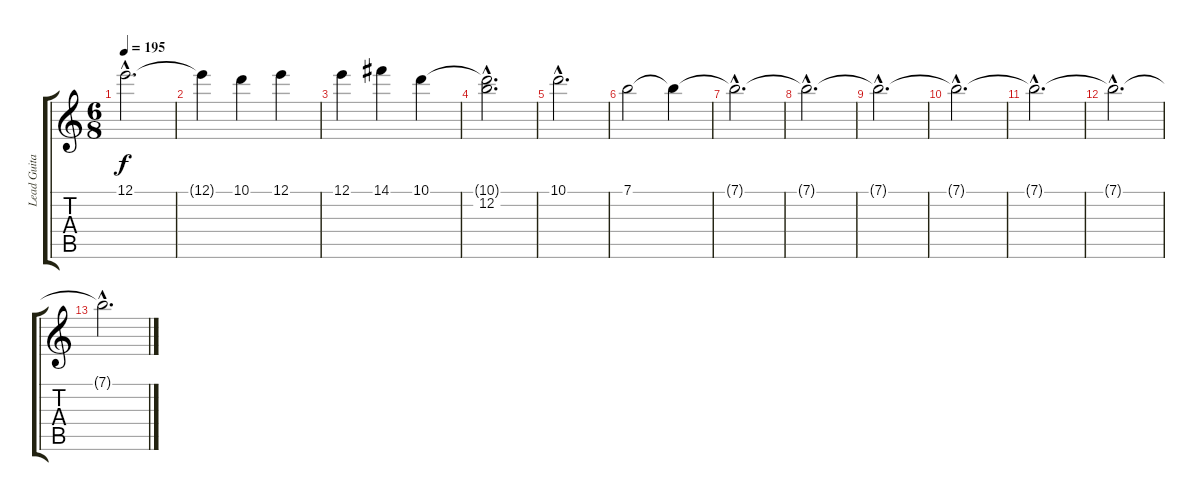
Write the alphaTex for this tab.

\track ("Lead Guitar II" "Lead Guita") {instrument distortionguitar}
\staff {score tabs}
\tuning (E4 B3 G3 D3 A2 E2) {hide}
\ts (6 8)
\tempo 195
\clef g2
\ks c
12.1{hac}.2{d dy f} |
12.1{t}.4 10.1.4 12.1.4 |
12.1.4 14.1.4 10.1.4 |
(10.1{hac t} 12.2{hac}).2{d} |
10.1{hac}.2{d} |
7.1.2 7.1{t}.4 |
7.1{hac t}.2{d} |
7.1{hac t}.2{d} |
7.1{hac t}.2{d} |
7.1{hac t}.2{d} |
7.1{hac t}.2{d} |
7.1{hac t}.2{d} |
7.1{hac t}.2{d}
